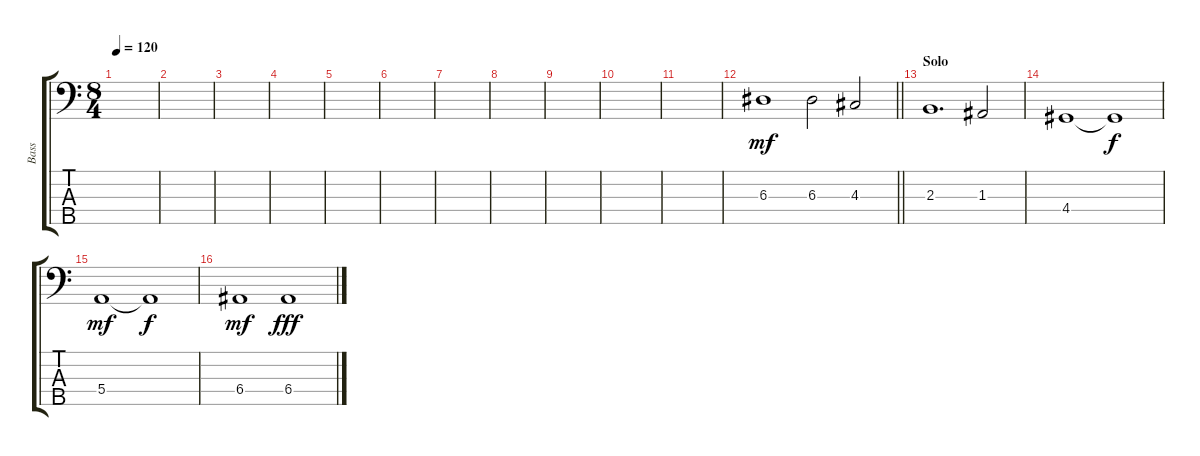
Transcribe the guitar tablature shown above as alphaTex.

\track ("Bass" "Bass") {instrument electricbassfinger}
\staff {score tabs}
\tuning (G2 D2 A1 E1 B0) {hide}
\ts (8 4)
\tempo 120
\clef f4
\ks c
|
|
|
|
|
|
|
|
|
|
|
\barLineRight lightlight
6.3.1{dy mf} 6.3.2 4.3.2 |
\section ("" "Solo")
2.3.1{d} 1.3.2 |
4.4.1 4.4{t}.1{dy f} |
5.4.1{dy mf} 5.4{t}.1{dy f} |
6.4.1{dy mf} 6.4.1{dy fff}
